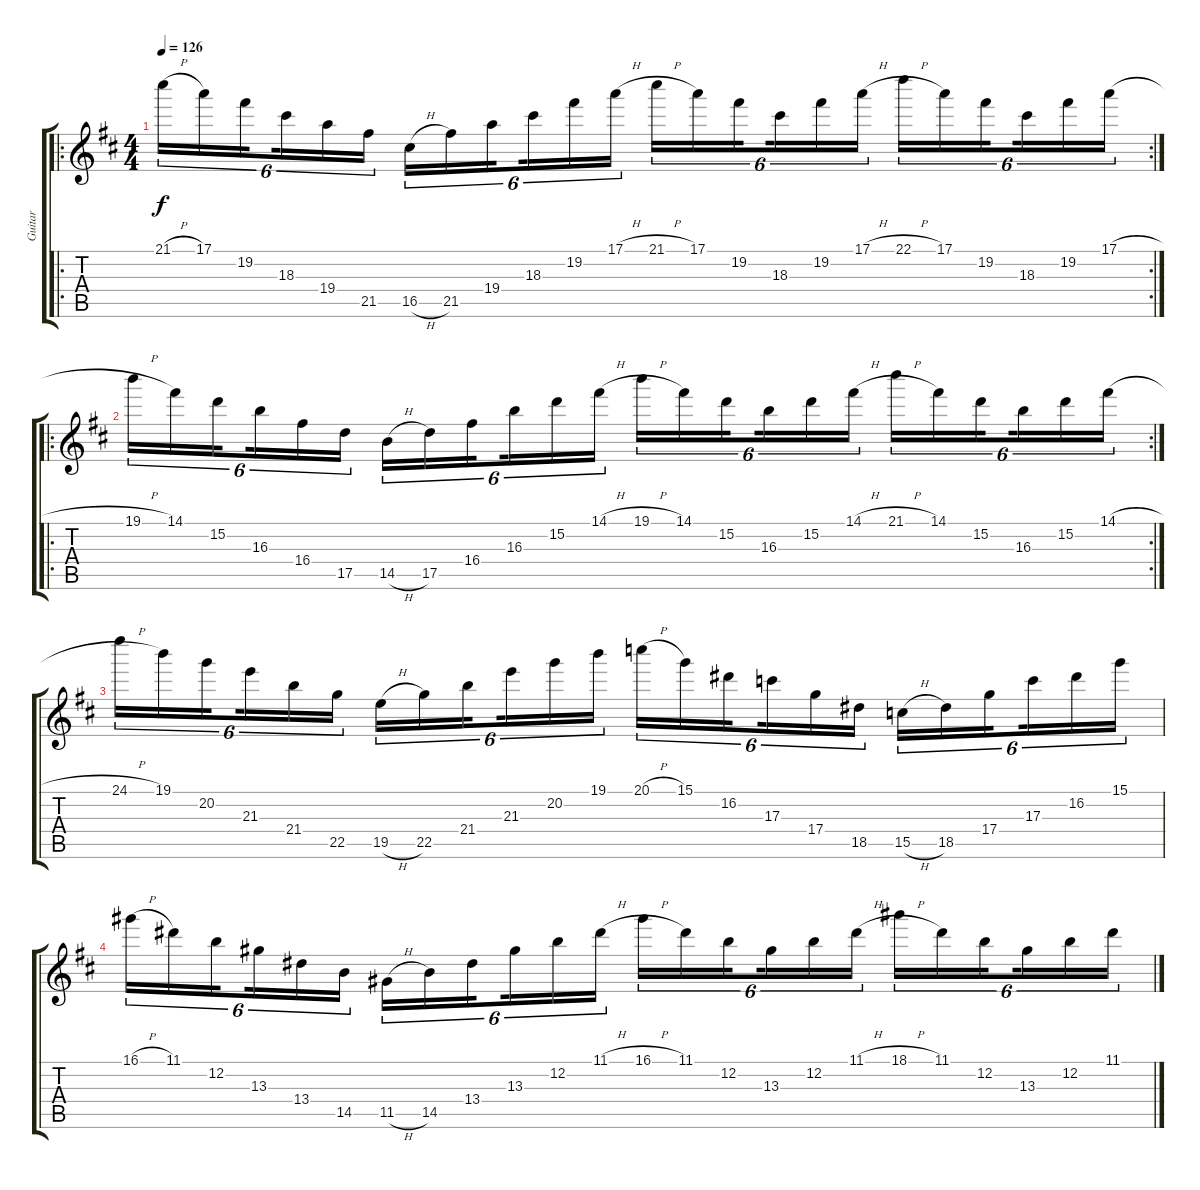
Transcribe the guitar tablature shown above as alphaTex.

\track ("Guitar" "Guitar") {instrument distortionguitar}
\staff {score tabs}
\tuning (E4 B3 G3 D3 A2 E2) {hide}
\ro
\rc 2
\ts (4 4)
\tempo 126
\clef g2
\ks d
21.1{h}.16{tu (6 4) dy f} 17.1.16{tu (6 4)} 19.2.16{tu (6 4) beam splitsecondary} 18.3.16{tu (6 4)} 19.4.16{tu (6 4)} 21.5.16{tu (6 4)} 16.5{h}.16{tu (6 4)} 21.5.16{tu (6 4)} 19.4.16{tu (6 4) beam splitsecondary} 18.3.16{tu (6 4)} 19.2.16{tu (6 4)} 17.1{h}.16{tu (6 4)} 21.1{h}.16{tu (6 4)} 17.1.16{tu (6 4)} 19.2.16{tu (6 4) beam splitsecondary} 18.3.16{tu (6 4)} 19.2.16{tu (6 4)} 17.1{h}.16{tu (6 4)} 22.1{h}.16{tu (6 4)} 17.1.16{tu (6 4)} 19.2.16{tu (6 4) beam splitsecondary} 18.3.16{tu (6 4)} 19.2.16{tu (6 4)} 17.1{h}.16{tu (6 4)} |
\ro
\rc 2
19.1{h}.16{tu (6 4)} 14.1.16{tu (6 4)} 15.2.16{tu (6 4) beam splitsecondary} 16.3.16{tu (6 4)} 16.4.16{tu (6 4)} 17.5.16{tu (6 4)} 14.5{h}.16{tu (6 4)} 17.5.16{tu (6 4)} 16.4.16{tu (6 4) beam splitsecondary} 16.3.16{tu (6 4)} 15.2.16{tu (6 4)} 14.1{h}.16{tu (6 4)} 19.1{h}.16{tu (6 4)} 14.1.16{tu (6 4)} 15.2.16{tu (6 4) beam splitsecondary} 16.3.16{tu (6 4)} 15.2.16{tu (6 4)} 14.1{h}.16{tu (6 4)} 21.1{h}.16{tu (6 4)} 14.1.16{tu (6 4)} 15.2.16{tu (6 4) beam splitsecondary} 16.3.16{tu (6 4)} 15.2.16{tu (6 4)} 14.1{h}.16{tu (6 4)} |
24.1{h}.16{tu (6 4)} 19.1.16{tu (6 4)} 20.2.16{tu (6 4) beam splitsecondary} 21.3.16{tu (6 4)} 21.4.16{tu (6 4)} 22.5.16{tu (6 4)} 19.5{h}.16{tu (6 4)} 22.5.16{tu (6 4)} 21.4.16{tu (6 4) beam splitsecondary} 21.3.16{tu (6 4)} 20.2.16{tu (6 4)} 19.1.16{tu (6 4)} 20.1{h}.16{tu (6 4)} 15.1.16{tu (6 4)} 16.2.16{tu (6 4) beam splitsecondary} 17.3.16{tu (6 4)} 17.4.16{tu (6 4)} 18.5.16{tu (6 4)} 15.5{h}.16{tu (6 4)} 18.5.16{tu (6 4)} 17.4.16{tu (6 4) beam splitsecondary} 17.3.16{tu (6 4)} 16.2.16{tu (6 4)} 15.1.16{tu (6 4)} |
16.1{h}.16{tu (6 4)} 11.1.16{tu (6 4)} 12.2.16{tu (6 4) beam splitsecondary} 13.3.16{tu (6 4)} 13.4.16{tu (6 4)} 14.5.16{tu (6 4)} 11.5{h}.16{tu (6 4)} 14.5.16{tu (6 4)} 13.4.16{tu (6 4) beam splitsecondary} 13.3.16{tu (6 4)} 12.2.16{tu (6 4)} 11.1{h}.16{tu (6 4)} 16.1{h}.16{tu (6 4)} 11.1.16{tu (6 4)} 12.2.16{tu (6 4) beam splitsecondary} 13.3.16{tu (6 4)} 12.2.16{tu (6 4)} 11.1{h}.16{tu (6 4)} 18.1{h}.16{tu (6 4)} 11.1.16{tu (6 4)} 12.2.16{tu (6 4) beam splitsecondary} 13.3.16{tu (6 4)} 12.2.16{tu (6 4)} 11.1{h}.16{tu (6 4)}
